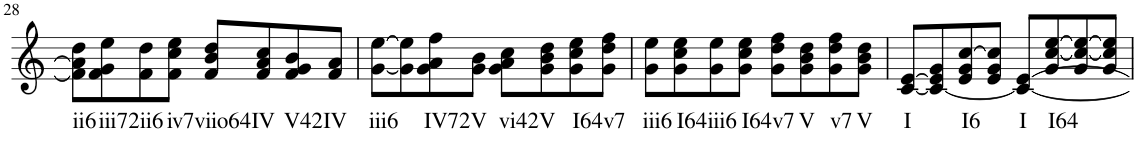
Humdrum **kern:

**kern	**text
*part1	*part1
*staff1	*staff1
*I"Piano	*
*I'Pno	*
!!LO:PB:g=z
*clefG2	*
*k[]	*
*M2/2	*
*met(c|)	*
=28	=28
!	!LO:LY:b
8f\] 8a\] 8dd\L	ii6
!	!LO:LY:b
8f\ 8g\ 8ee\	iii72
!	!LO:LY:b
8f\ 8dd\	ii6
!	!LO:LY:b
8f\ 8cc\ 8ee\J	iv7
!	!LO:LY:b
8f/ 8b/ 8dd/L	viio64
!	!LO:LY:b
8f/ 8a/ 8cc/	IV
!	!LO:LY:b
8f/ 8g/ 8b/	V42
!	!LO:LY:b
8f/ 8a/J	IV
=29	=29
!	!LO:LY:b
[8g\ [8ee\L	iii6
8g\] 8ee\]	.
!	!LO:LY:b
8g\ 8a\ 8ff\	IV72
!	!LO:LY:b
8g\ 8b\J	V
!	!LO:LY:b
8g\ 8a\ 8cc\L	vi42
!	!LO:LY:b
8g\ 8b\ 8dd\	V
!	!LO:LY:b
8g\ 8cc\ 8ee\	I64
!	!LO:LY:b
8g\ 8dd\ 8ff\J	v7
=30	=30
!	!LO:LY:b
8g\ 8ee\L	iii6
!	!LO:LY:b
8g\ 8cc\ 8ee\	I64
!	!LO:LY:b
8g\ 8ee\	iii6
!	!LO:LY:b
8g\ 8cc\ 8ee\J	I64
!	!LO:LY:b
8g\ 8dd\ 8ff\L	v7
!	!LO:LY:b
8g\ 8b\ 8dd\	V
!	!LO:LY:b
8g\ 8dd\ 8ff\	v7
!	!LO:LY:b
8g\ 8b\ 8dd\J	V
=31	=31
!	!LO:LY:b
[8c/ [8e/L	I
8c/_ 8e/] 8g/	.
!	!LO:LY:b
8e/ 8g/ [8cc/	I6
8e/ 8g/ 8cc/]J	.
!	!LO:LY:b
8c/_ [8e/L	I
!	!LO:LY:b
8g/ [8cc/ [8ee/	I64
8g/ 8cc/_ 8ee/_	.
8g/ 8cc/] 8ee/]J	.
=	=
*-	*-
